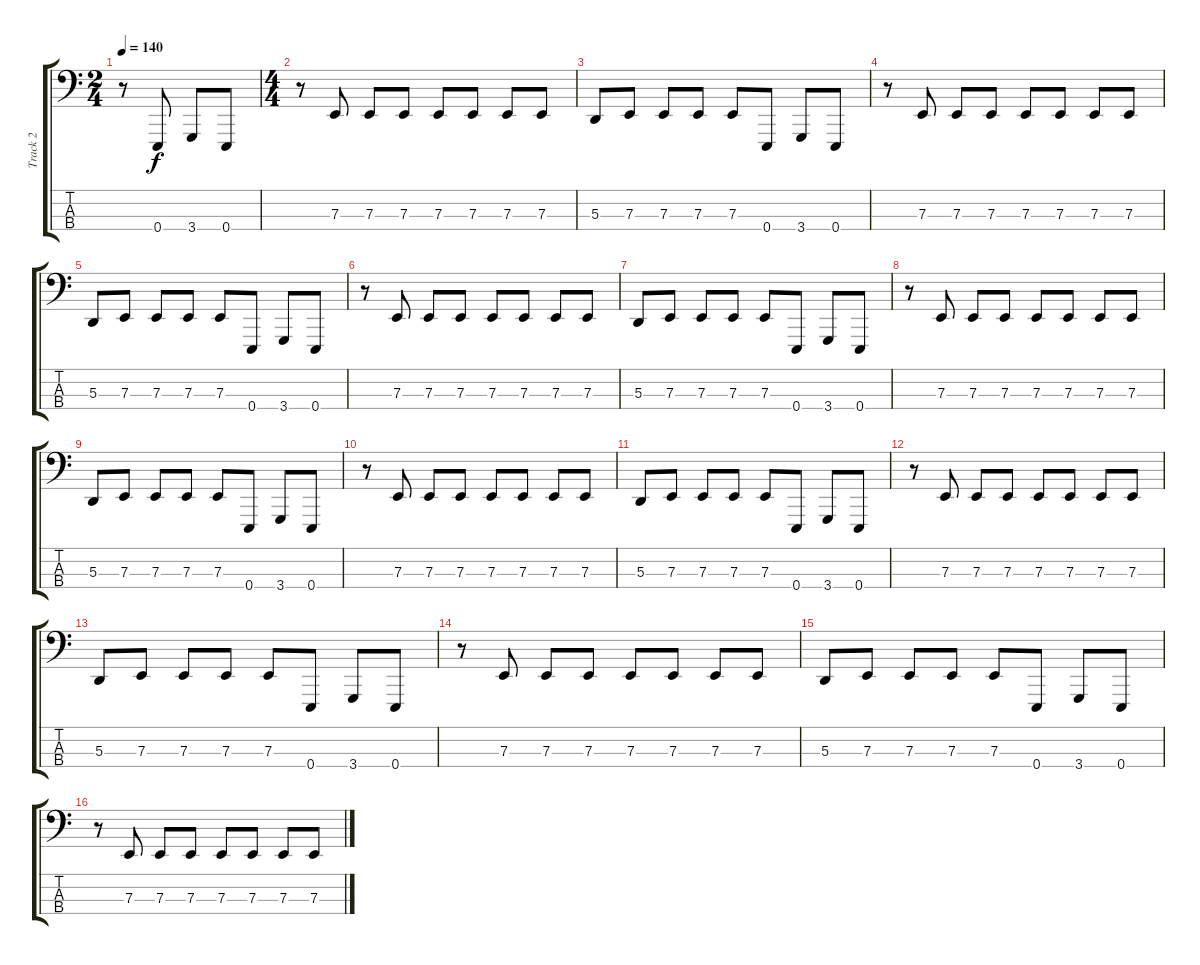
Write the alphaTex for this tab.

\track ("Track 2" "Track 2") {instrument lead8bassandlead}
\staff {score tabs}
\tuning (G2 D2 A1 E1) {hide}
\ts (2 4)
\tempo 140
\clef f4
\ks c
r.8{dy f instrument lead8bassandlead} 0.4.8 3.4.8 0.4.8 |
\ts (4 4)
r.8 7.3.8 7.3.8 7.3.8 7.3.8 7.3.8 7.3.8 7.3.8 |
5.3.8 7.3.8 7.3.8 7.3.8 7.3.8 0.4.8 3.4.8 0.4.8 |
r.8 7.3.8 7.3.8 7.3.8 7.3.8 7.3.8 7.3.8 7.3.8 |
5.3.8 7.3.8 7.3.8 7.3.8 7.3.8 0.4.8 3.4.8 0.4.8 |
r.8 7.3.8 7.3.8 7.3.8 7.3.8 7.3.8 7.3.8 7.3.8 |
5.3.8 7.3.8 7.3.8 7.3.8 7.3.8 0.4.8 3.4.8 0.4.8 |
r.8 7.3.8 7.3.8 7.3.8 7.3.8 7.3.8 7.3.8 7.3.8 |
5.3.8 7.3.8 7.3.8 7.3.8 7.3.8 0.4.8 3.4.8 0.4.8 |
r.8 7.3.8 7.3.8 7.3.8 7.3.8 7.3.8 7.3.8 7.3.8 |
5.3.8 7.3.8 7.3.8 7.3.8 7.3.8 0.4.8 3.4.8 0.4.8 |
r.8 7.3.8 7.3.8 7.3.8 7.3.8 7.3.8 7.3.8 7.3.8 |
5.3.8 7.3.8 7.3.8 7.3.8 7.3.8 0.4.8 3.4.8 0.4.8 |
r.8 7.3.8 7.3.8 7.3.8 7.3.8 7.3.8 7.3.8 7.3.8 |
5.3.8 7.3.8 7.3.8 7.3.8 7.3.8 0.4.8 3.4.8 0.4.8 |
r.8 7.3.8 7.3.8 7.3.8 7.3.8 7.3.8 7.3.8 7.3.8
